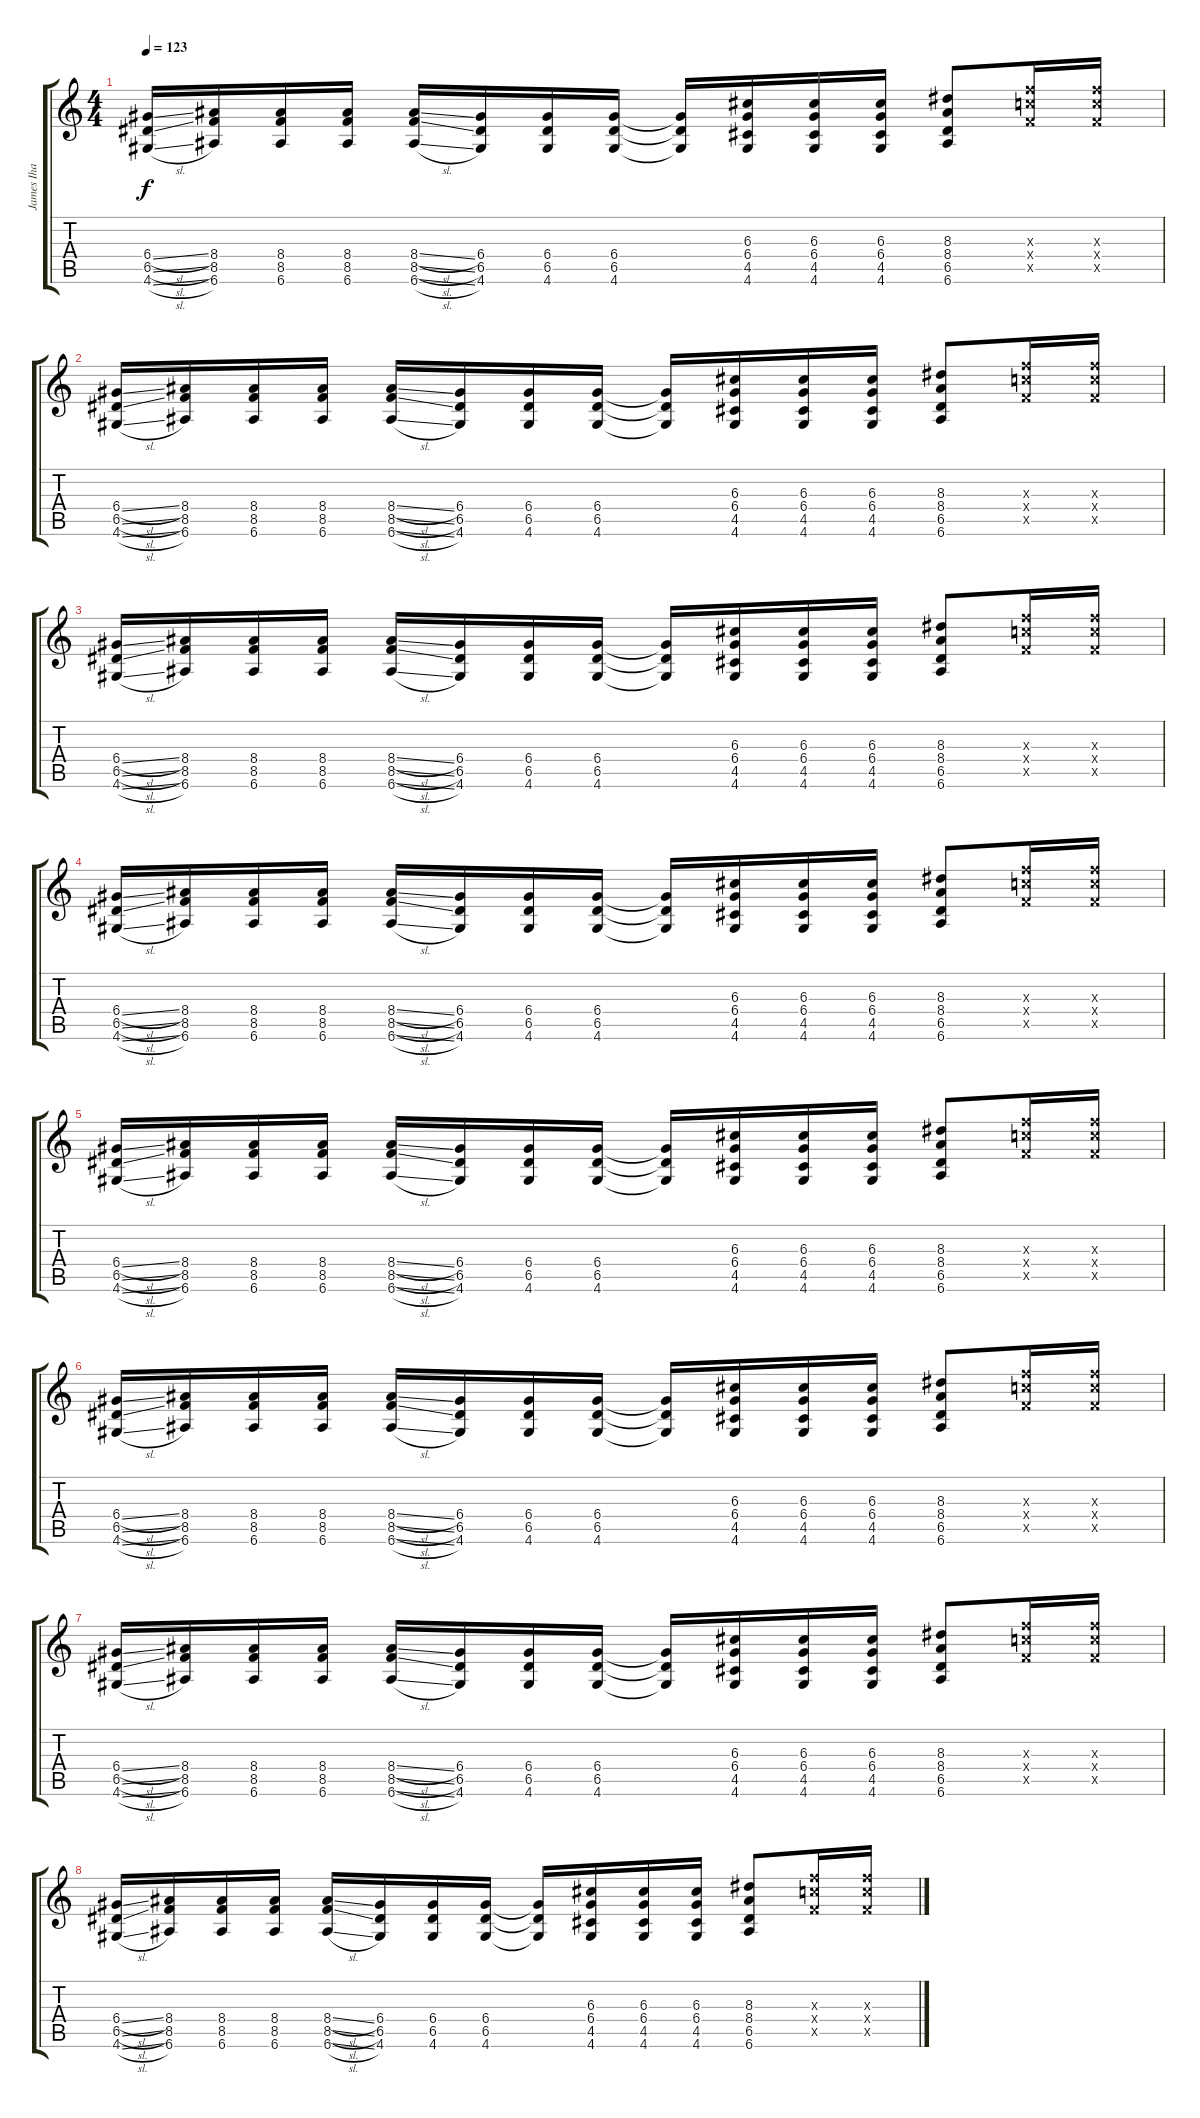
\track ("James Iha" "James Iha") {instrument distortionguitar}
\staff {score tabs}
\tuning (E4 B3 G3 D3 A2 E2) {hide}
\ts (4 4)
\tempo 123
\clef g2
\ks c
(6.4{sl} 6.5{sl} 4.6{sl}).16{dy f} (8.4 8.5 6.6).16 (8.4 8.5 6.6).16 (8.4 8.5 6.6).16 (8.4{sl} 8.5{sl} 6.6{sl}).16 (6.4 6.5 4.6).16 (6.4 6.5 4.6).16 (6.4 6.5 4.6).16 (6.4{t} 6.5{t} 4.6{t}).16 (6.3 6.4 4.5 4.6).16 (6.3 6.4 4.5 4.6).16 (6.3 6.4 4.5 4.6).16 (8.3 8.4 6.5 6.6).8 (10.3{x} 10.4{x} 8.5{x}).16 (10.3{x} 10.4{x} 8.5{x}).16 |
(6.4{sl} 6.5{sl} 4.6{sl}).16 (8.4 8.5 6.6).16 (8.4 8.5 6.6).16 (8.4 8.5 6.6).16 (8.4{sl} 8.5{sl} 6.6{sl}).16 (6.4 6.5 4.6).16 (6.4 6.5 4.6).16 (6.4 6.5 4.6).16 (6.4{t} 6.5{t} 4.6{t}).16 (6.3 6.4 4.5 4.6).16 (6.3 6.4 4.5 4.6).16 (6.3 6.4 4.5 4.6).16 (8.3 8.4 6.5 6.6).8 (10.3{x} 10.4{x} 8.5{x}).16 (10.3{x} 10.4{x} 8.5{x}).16 |
(6.4{sl} 6.5{sl} 4.6{sl}).16 (8.4 8.5 6.6).16 (8.4 8.5 6.6).16 (8.4 8.5 6.6).16 (8.4{sl} 8.5{sl} 6.6{sl}).16 (6.4 6.5 4.6).16 (6.4 6.5 4.6).16 (6.4 6.5 4.6).16 (6.4{t} 6.5{t} 4.6{t}).16 (6.3 6.4 4.5 4.6).16 (6.3 6.4 4.5 4.6).16 (6.3 6.4 4.5 4.6).16 (8.3 8.4 6.5 6.6).8 (10.3{x} 10.4{x} 8.5{x}).16 (10.3{x} 10.4{x} 8.5{x}).16 |
(6.4{sl} 6.5{sl} 4.6{sl}).16 (8.4 8.5 6.6).16 (8.4 8.5 6.6).16 (8.4 8.5 6.6).16 (8.4{sl} 8.5{sl} 6.6{sl}).16 (6.4 6.5 4.6).16 (6.4 6.5 4.6).16 (6.4 6.5 4.6).16 (6.4{t} 6.5{t} 4.6{t}).16 (6.3 6.4 4.5 4.6).16 (6.3 6.4 4.5 4.6).16 (6.3 6.4 4.5 4.6).16 (8.3 8.4 6.5 6.6).8 (10.3{x} 10.4{x} 8.5{x}).16 (10.3{x} 10.4{x} 8.5{x}).16 |
(6.4{sl} 6.5{sl} 4.6{sl}).16 (8.4 8.5 6.6).16 (8.4 8.5 6.6).16 (8.4 8.5 6.6).16 (8.4{sl} 8.5{sl} 6.6{sl}).16 (6.4 6.5 4.6).16 (6.4 6.5 4.6).16 (6.4 6.5 4.6).16 (6.4{t} 6.5{t} 4.6{t}).16 (6.3 6.4 4.5 4.6).16 (6.3 6.4 4.5 4.6).16 (6.3 6.4 4.5 4.6).16 (8.3 8.4 6.5 6.6).8 (10.3{x} 10.4{x} 8.5{x}).16 (10.3{x} 10.4{x} 8.5{x}).16 |
(6.4{sl} 6.5{sl} 4.6{sl}).16 (8.4 8.5 6.6).16 (8.4 8.5 6.6).16 (8.4 8.5 6.6).16 (8.4{sl} 8.5{sl} 6.6{sl}).16 (6.4 6.5 4.6).16 (6.4 6.5 4.6).16 (6.4 6.5 4.6).16 (6.4{t} 6.5{t} 4.6{t}).16 (6.3 6.4 4.5 4.6).16 (6.3 6.4 4.5 4.6).16 (6.3 6.4 4.5 4.6).16 (8.3 8.4 6.5 6.6).8 (10.3{x} 10.4{x} 8.5{x}).16 (10.3{x} 10.4{x} 8.5{x}).16 |
(6.4{sl} 6.5{sl} 4.6{sl}).16 (8.4 8.5 6.6).16 (8.4 8.5 6.6).16 (8.4 8.5 6.6).16 (8.4{sl} 8.5{sl} 6.6{sl}).16 (6.4 6.5 4.6).16 (6.4 6.5 4.6).16 (6.4 6.5 4.6).16 (6.4{t} 6.5{t} 4.6{t}).16 (6.3 6.4 4.5 4.6).16 (6.3 6.4 4.5 4.6).16 (6.3 6.4 4.5 4.6).16 (8.3 8.4 6.5 6.6).8 (10.3{x} 10.4{x} 8.5{x}).16 (10.3{x} 10.4{x} 8.5{x}).16 |
(6.4{sl} 6.5{sl} 4.6{sl}).16 (8.4 8.5 6.6).16 (8.4 8.5 6.6).16 (8.4 8.5 6.6).16 (8.4{sl} 8.5{sl} 6.6{sl}).16 (6.4 6.5 4.6).16 (6.4 6.5 4.6).16 (6.4 6.5 4.6).16 (6.4{t} 6.5{t} 4.6{t}).16 (6.3 6.4 4.5 4.6).16 (6.3 6.4 4.5 4.6).16 (6.3 6.4 4.5 4.6).16 (8.3 8.4 6.5 6.6).8 (10.3{x} 10.4{x} 8.5{x}).16 (10.3{x} 10.4{x} 8.5{x}).16
